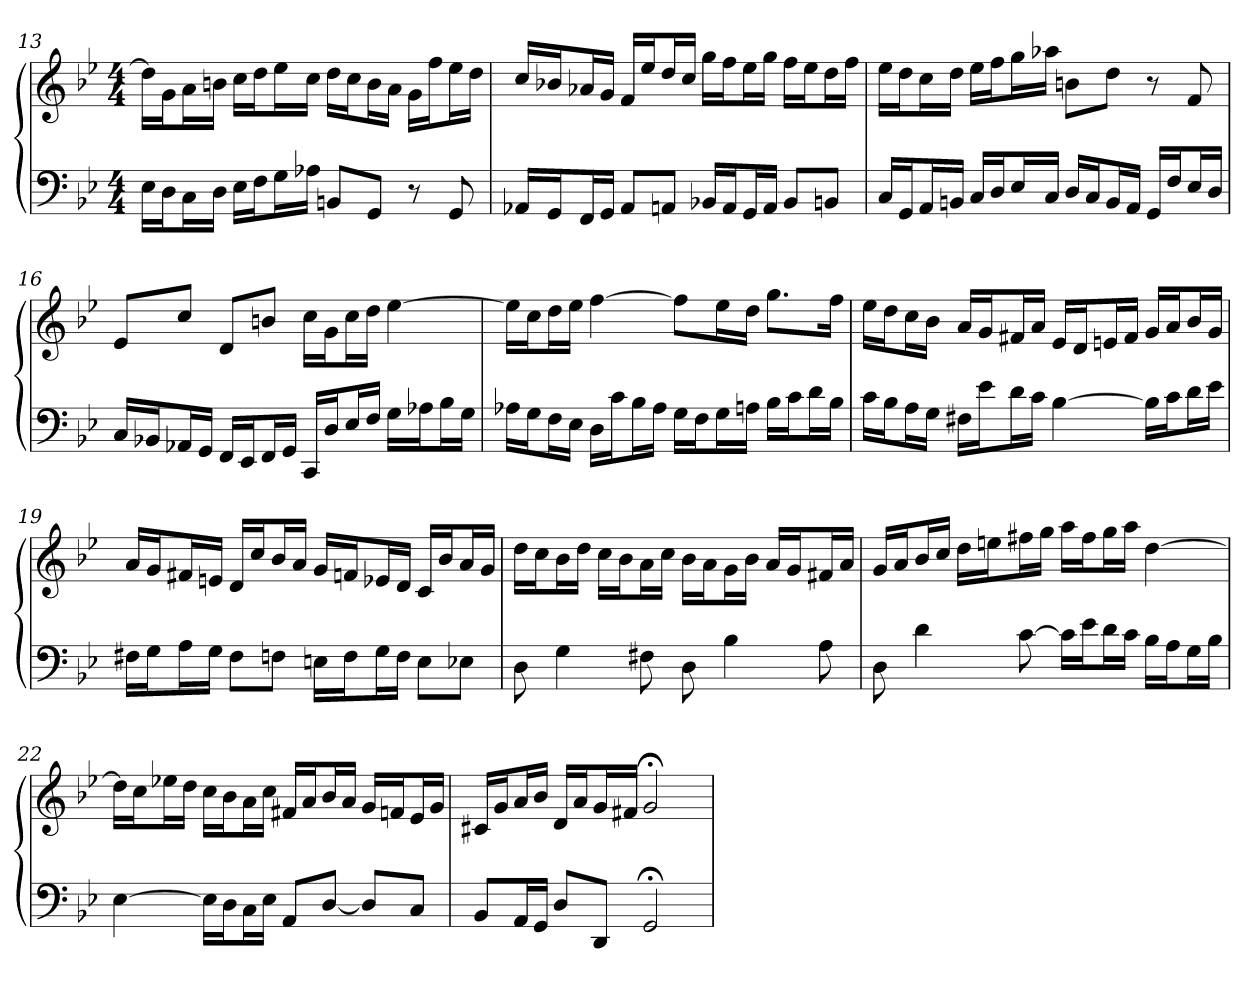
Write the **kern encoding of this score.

**kern	**kern
*part2	*part1
*staff2	*staff1
*clefF4	*clefG2
*k[b-e-]	*k[b-e-]
*g:	*g:
*M4/4	*M4/4
=13	=13
16E-\LL	16dd\LL]
16D\J	16g\J
16C\L	16a\L
16D\JJ	16bn\JJ
16E-\LL	16cc\LL
16F\J	16dd\J
16G\L	16ee-\L
16A-X\JJ	16cc\JJ
8BBn/L	16dd\LL
.	16cc\J
8GG/J	16b\L
.	16a\JJ
8r	16g\LL
.	16ff\J
8GG	16ee-\L
.	16dd\JJ
=14	=14
16AA-X/LL	16cc/LL
16GG/J	16b-X/J
16FF/L	16a-X/L
16GG/JJ	16g/JJ
8AA-/L	16f/LL
.	16ee-/J
8AAn/J	16dd/L
.	16cc/JJ
16BB-X/LL	16gg\LL
16AA/J	16ff\J
16GG/L	16ee-\L
16AA/JJ	16gg\JJ
8BB-/L	16ff\LL
.	16ee-\J
8BBn/J	16dd\L
.	16ff\JJ
=15	=15
16C/LL	16ee-\LL
16GG/J	16dd\J
16AA/L	16cc\L
16BBn/JJ	16dd\JJ
16C/LL	16ee-\LL
16D/J	16ff\J
16E-/L	16gg\L
16C/JJ	16aa-X\JJ
16D/LL	8bn\L
16C/J	.
16BB/L	8dd\J
16AA/JJ	.
16GG/LL	8r
16F/J	.
16E-/L	8f
16D/JJ	.
=16	=16
16C/LL	8e-/L
16BB-X/J	.
16AA-X/L	8cc/J
16GG/JJ	.
16FF/LL	8d/L
16EE-/J	.
16FF/L	8bn/J
16GG/JJ	.
16CC/LL	16cc\LL
16D/J	16g\J
16E-/L	16cc\L
16F/JJ	16dd\JJ
16G\LL	[4ee-
16A-\J	.
16B-\L	.
16G\JJ	.
=17	=17
16A-X\LL	16ee-\LL]
16G\J	16cc\J
16F\L	16dd\L
16E-\JJ	16ee-\JJ
16D\LL	[4ff
16c\J	.
16B-\L	.
16A-\JJ	.
16G\LL	8ff\L]
16F\J	.
16G\L	16ee-\L
16An\JJ	16dd\JJ
16B-\LL	8.gg\L
16c\J	.
16d\L	.
16B-\JJ	16ff\Jk
=18	=18
16c\LL	16ee-\LL
16B-\J	16dd\J
16A\L	16cc\L
16G\JJ	16b-\JJ
16F#X\LL	16a/LL
16e-\J	16g/J
16d\L	16f#X/L
16c\JJ	16a/JJ
[4B-	16e-/LL
.	16d/J
.	16en/L
.	16f#/JJ
16B-\LL]	16g/LL
16c\J	16a/J
16d\L	16b-/L
16e-\JJ	16g/JJ
=19	=19
16F#X\LL	16a/LL
16G\J	16g/J
16A\L	16f#X/L
16G\JJ	16en/JJ
8F#\L	16d/LL
.	16cc/J
8Fn\J	16b-/L
.	16a/JJ
16En\LL	16g/LL
16F\J	16fn/J
16G\L	16e-X/L
16F\JJ	16d/JJ
8E\L	16c/LL
.	16b-/J
8E-X\J	16a/L
.	16g/JJ
=20	=20
8D	16dd\LL
.	16cc\J
4G	16b-\L
.	16dd\JJ
.	16cc\LL
.	16b-\J
8F#X	16a\L
.	16cc\JJ
8D	16b-\LL
.	16a\J
4B-	16g\L
.	16b-\JJ
.	16a/LL
.	16g/J
8A	16f#X/L
.	16a/JJ
=21	=21
8D	16g/LL
.	16a/J
4d	16b-/L
.	16cc/JJ
.	16dd\LL
.	16een\J
[8c	16ff#X\L
.	16gg\JJ
16c\LL]	16aa\LL
16e-\J	16ff#\J
16d\L	16gg\L
16c\JJ	16aa\JJ
16B-\LL	[4dd
16A\J	.
16G\L	.
16B-\JJ	.
=22	=22
[4E-	16dd\LL]
.	16cc\J
.	16ee-X\L
.	16dd\JJ
16E-\LL]	16cc\LL
16D\J	16b-\J
16C\L	16a\L
16E-\JJ	16cc\JJ
8AA/L	16f#X/LL
.	16a/J
[8D/J	16b-/L
.	16a/JJ
8D/L]	16g/LL
.	16fn/J
8C/J	16e-/L
.	16g/JJ
=23	=23
8BB-/L	16c#X/LL
.	16g/J
16AA/L	16a/L
16GG/JJ	16b-/JJ
8D/L	16d/LL
.	16a/J
8DD/J	16g/L
.	16f#X/JJ
2GG;<	2g;<
=	=
*-	*-
